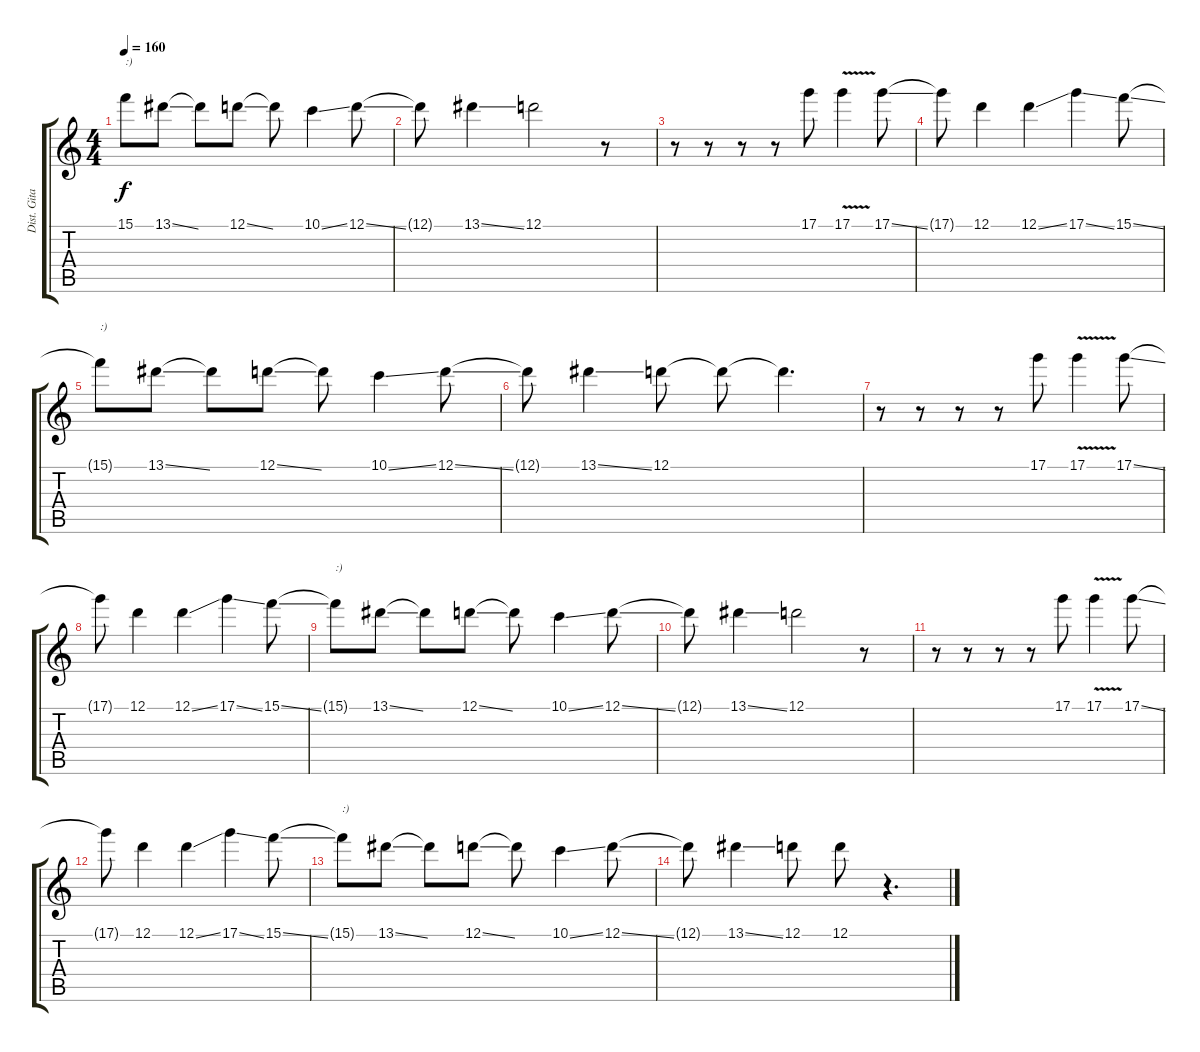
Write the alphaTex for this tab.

\track ("Dist. Gitar 2" "Dist. Gita") {instrument distortionguitar}
\staff {score tabs}
\tuning (D4 A3 F3 C3 G2 D2) {hide}
\ts (4 4)
\tempo 160
\clef g2
\ks c
15.1{t}.8{txt ":)" dy f} 13.1{ss}.8 13.1{t}.8 12.1{ss}.8 12.1{t}.8 10.1{ss}.4 12.1{ss}.8 |
12.1{t}.8 13.1{ss}.4 12.1.2 r.8 |
r.8 r.8 r.8 r.8 17.1.8 17.1{v}.4 17.1{ss}.8 |
17.1{t}.8 12.1.4 12.1{ss}.4 17.1{ss}.4 15.1{ss}.8 |
15.1{t}.8{txt ":)"} 13.1{ss}.8 13.1{t}.8 12.1{ss}.8 12.1{t}.8 10.1{ss}.4 12.1{ss}.8 |
12.1{t}.8 13.1{ss}.4 12.1.8 12.1{t}.8 12.1{t}.4{d} |
r.8 r.8 r.8 r.8 17.1.8 17.1{v}.4 17.1{ss}.8 |
17.1{t}.8 12.1.4 12.1{ss}.4 17.1{ss}.4 15.1{ss}.8 |
15.1{t}.8{txt ":)"} 13.1{ss}.8 13.1{t}.8 12.1{ss}.8 12.1{t}.8 10.1{ss}.4 12.1{ss}.8 |
12.1{t}.8 13.1{ss}.4 12.1.2 r.8 |
r.8 r.8 r.8 r.8 17.1.8 17.1{v}.4 17.1{ss}.8 |
17.1{t}.8 12.1.4 12.1{ss}.4 17.1{ss}.4 15.1{ss}.8 |
15.1{t}.8{txt ":)"} 13.1{ss}.8 13.1{t}.8 12.1{ss}.8 12.1{t}.8 10.1{ss}.4 12.1{ss}.8 |
12.1{t}.8 13.1{ss}.4 12.1.8 12.1.8 r.4{d}
